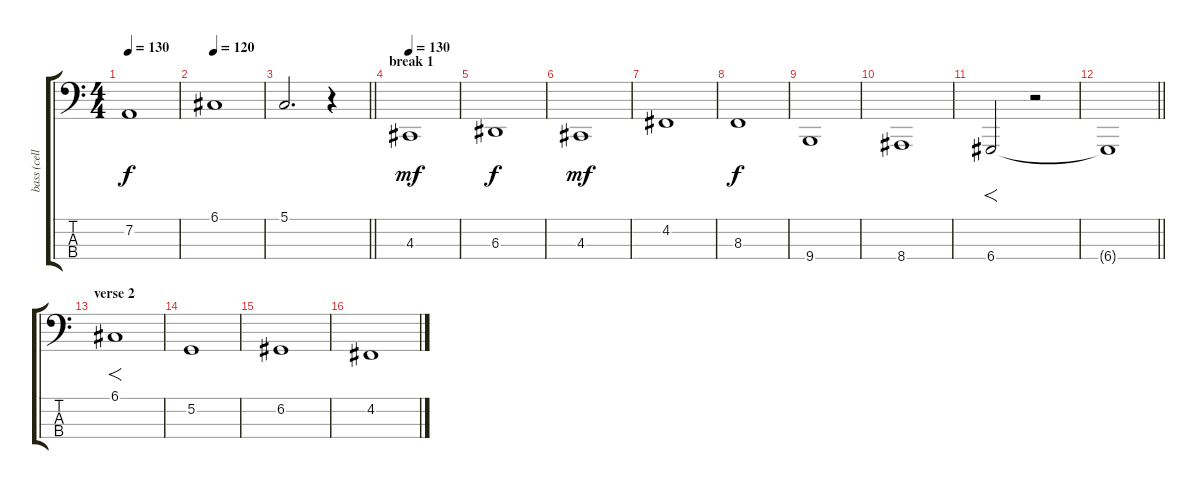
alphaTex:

\track ("bass (cello)" "bass (cell") {instrument cello}
\staff {score tabs}
\tuning (G2 D2 A1 D1) {hide}
\ts (4 4)
\tempo 130
\clef f4
\ks c
7.2.1{dy f} |
\tempo 120
6.1.1 |
\barLineRight lightlight
5.1.2{d} r.4 |
\section ("" "break 1")
\tempo 130
4.3.1{dy mf} |
6.3.1{dy f} |
4.3.1{dy mf} |
4.2.1 |
8.3.1{dy f} |
9.4.1 |
8.4.1 |
6.4.2{f} r.2 |
\barLineRight lightlight
6.4{t}.1 |
\section ("" "verse 2")
6.1.1{f} |
5.2.1 |
6.2.1 |
4.2.1
